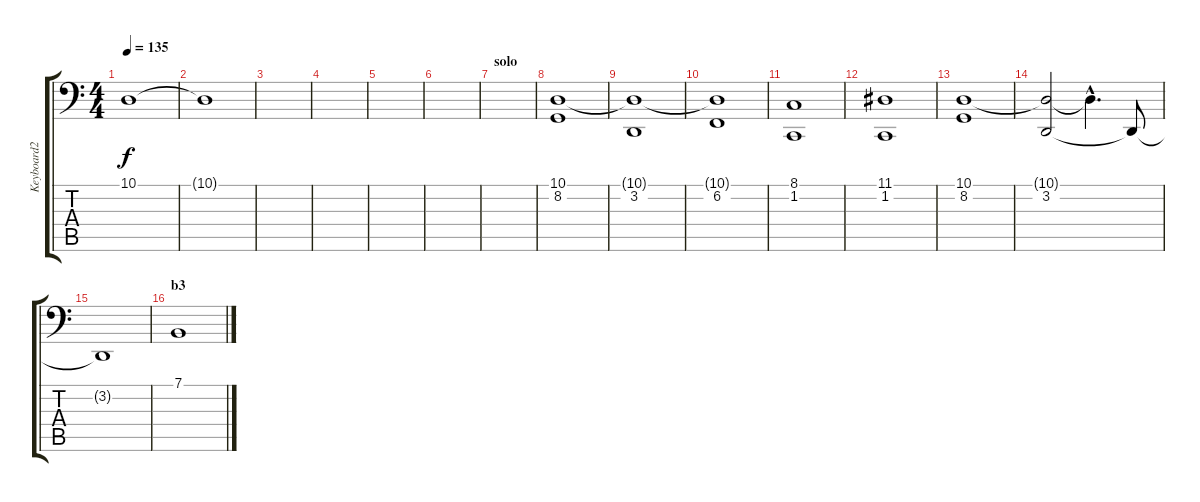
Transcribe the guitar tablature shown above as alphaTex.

\track ("Keyboard2" "Keyboard2") {instrument brightacousticpiano}
\staff {score tabs}
\tuning (E2 B1 G1 D1 A0 E0) {hide}
\ts (4 4)
\tempo 135
\clef f4
\ks c
10.1{t}.1{dy f} |
10.1{t}.1 |
|
|
|
|
\section ("" "solo")
|
(10.1 8.2).1 |
(10.1{t} 3.2).1 |
(10.1{t} 6.2).1 |
(8.1 1.2).1 |
(11.1 1.2).1 |
(10.1 8.2).1 |
(10.1{t} 3.2).2 10.1{hac t}.4{d} 3.2{t}.8 |
3.2{t}.1 |
\section ("" "b3")
7.1.1
